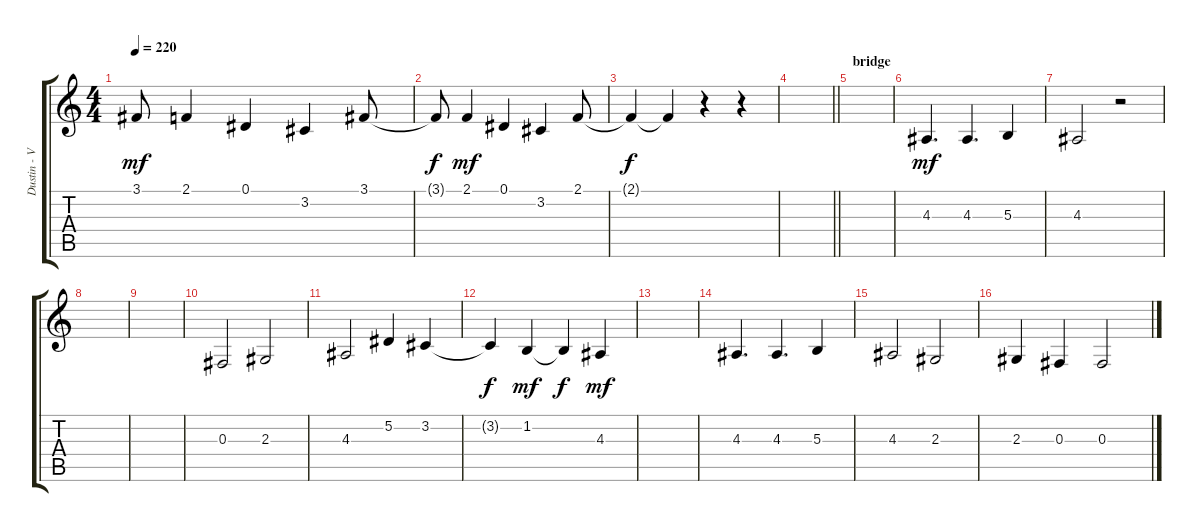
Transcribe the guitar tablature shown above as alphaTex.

\track ("Dustin - Vocals" "Dustin - V") {instrument clarinet}
\staff {score tabs}
\tuning (Eb4 Bb3 Gb3 Db3 Ab2 Eb2) {hide}
\ts (4 4)
\tempo 220
\clef g2
\ks c
3.1.8{dy mf} 2.1.4 0.1.4 3.2.4 3.1.8 |
3.1{t}.8{dy f} 2.1.4{dy mf} 0.1.4 3.2.4 2.1.8 |
2.1{t}.4{dy f} 2.1{t}.4 r.4 r.4 |
\barLineRight lightlight
|
\section ("" "bridge")
|
4.3.4{d dy mf} 4.3.4{d} 5.3.4 |
4.3.2 r.2 |
|
|
0.3.2 2.3.2 |
4.3.2 5.2.4 3.2.4 |
3.2{t}.4{dy f} 1.2.4{dy mf} 1.2{t}.4{dy f} 4.3.4{dy mf} |
|
4.3.4{d} 4.3.4{d} 5.3.4 |
4.3.2 2.3.2 |
2.3.4 0.3.4 0.3.2
